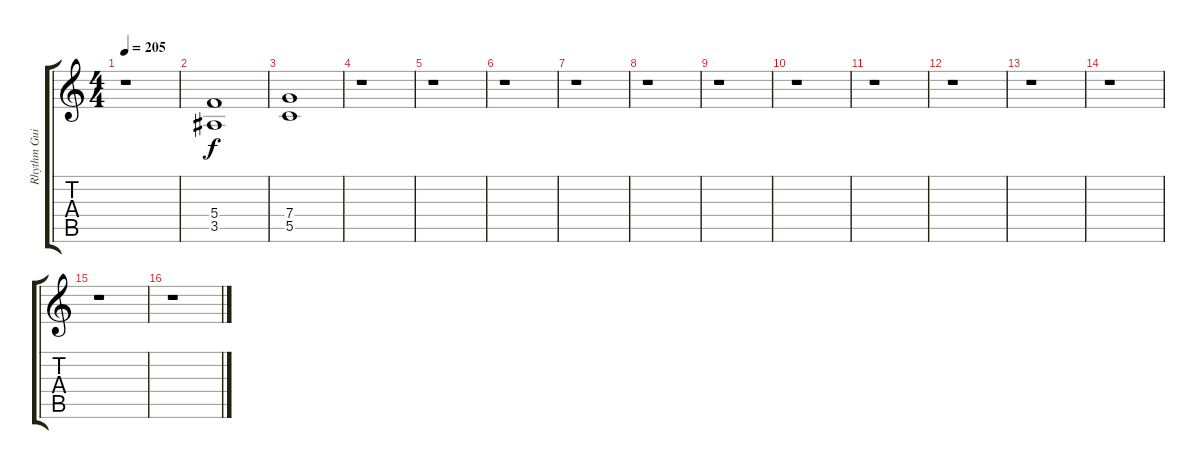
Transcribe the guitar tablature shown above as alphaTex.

\track ("Rhythm Guitar" "Rhythm Gui") {instrument distortionguitar}
\staff {score tabs}
\tuning (D4 A3 F3 C3 G2 D2) {hide}
\ts (4 4)
\tempo 205
\clef g2
\ks c
r.1{dy f} |
(5.4 3.5).1 |
(7.4 5.5).1 |
r.1 |
r.1 |
r.1 |
r.1 |
r.1 |
r.1 |
r.1 |
r.1 |
r.1 |
r.1 |
r.1 |
r.1 |
r.1
